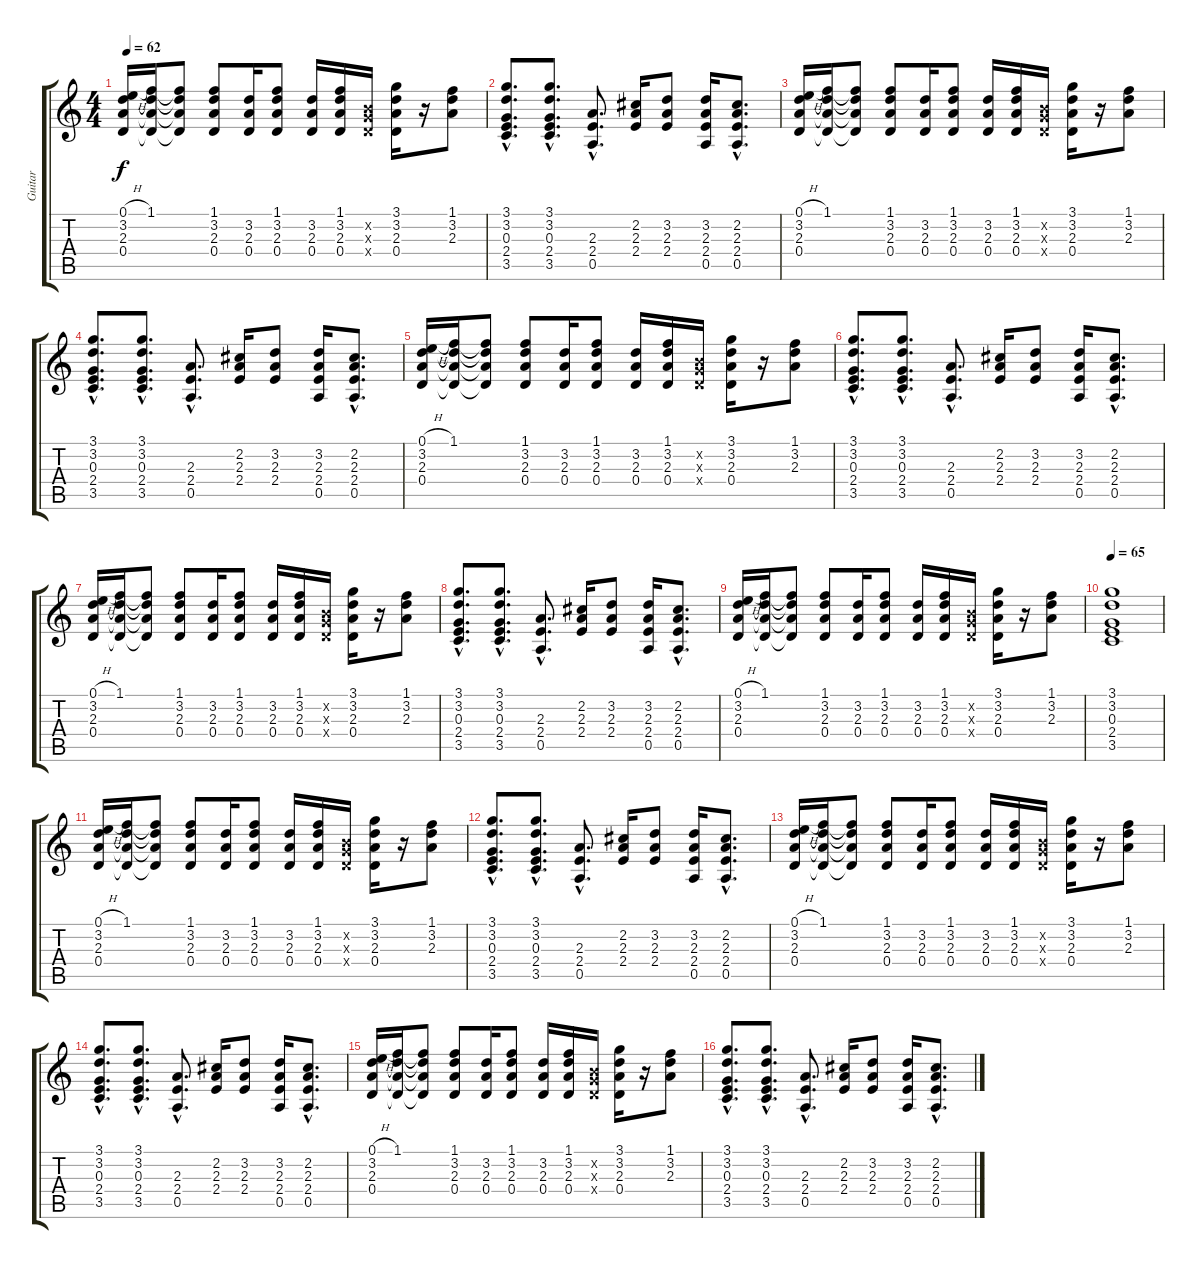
\track ("Guitar" "Guitar") {instrument electricguitarclean}
\staff {score tabs}
\tuning (E4 B3 G3 D3 A2 D2) {hide}
\ts (4 4)
\tempo 62
\clef g2
\ks c
(0.1{h} 3.2 2.3 0.4).16{dy f} (1.1 3.2{t} 2.3{t} 0.4{t}).16 (1.1{t} 3.2{t} 2.3{t} 0.4{t}).8 (1.1 3.2 2.3 0.4).8 (3.2 2.3 0.4).16 (1.1 3.2 2.3 0.4).8 (3.2 2.3 0.4).16 (1.1 3.2 2.3 0.4).16 (0.2{x} 0.3{x} 0.4{x}).16 (3.1 3.2 2.3 0.4).16 r.16 (1.1 3.2 2.3).8 |
(3.1{hac} 3.2{hac} 0.3{hac} 2.4{hac} 3.5{hac}).8{d} (3.1{hac} 3.2{hac} 0.3{hac} 2.4{hac} 3.5{hac}).8{d} (2.3{hac} 2.4{hac} 0.5{hac}).8{d} (2.2 2.3 2.4).16 (3.2 2.3 2.4).8 (3.2 2.3 2.4 0.5).16 (2.2{hac} 2.3{hac} 2.4{hac} 0.5{hac}).8{d} |
(0.1{h} 3.2 2.3 0.4).16{instrument distortionguitar} (1.1 3.2{t} 2.3{t} 0.4{t}).16 (1.1{t} 3.2{t} 2.3{t} 0.4{t}).8 (1.1 3.2 2.3 0.4).8 (3.2 2.3 0.4).16 (1.1 3.2 2.3 0.4).8 (3.2 2.3 0.4).16 (1.1 3.2 2.3 0.4).16 (0.2{x} 0.3{x} 0.4{x}).16 (3.1 3.2 2.3 0.4).16 r.16 (1.1 3.2 2.3).8 |
(3.1{hac} 3.2{hac} 0.3{hac} 2.4{hac} 3.5{hac}).8{d} (3.1{hac} 3.2{hac} 0.3{hac} 2.4{hac} 3.5{hac}).8{d} (2.3{hac} 2.4{hac} 0.5{hac}).8{d} (2.2 2.3 2.4).16 (3.2 2.3 2.4).8 (3.2 2.3 2.4 0.5).16 (2.2{hac} 2.3{hac} 2.4{hac} 0.5{hac}).8{d} |
(0.1{h} 3.2 2.3 0.4).16 (1.1 3.2{t} 2.3{t} 0.4{t}).16 (1.1{t} 3.2{t} 2.3{t} 0.4{t}).8 (1.1 3.2 2.3 0.4).8 (3.2 2.3 0.4).16 (1.1 3.2 2.3 0.4).8 (3.2 2.3 0.4).16 (1.1 3.2 2.3 0.4).16 (0.2{x} 0.3{x} 0.4{x}).16 (3.1 3.2 2.3 0.4).16 r.16 (1.1 3.2 2.3).8 |
(3.1{hac} 3.2{hac} 0.3{hac} 2.4{hac} 3.5{hac}).8{d} (3.1{hac} 3.2{hac} 0.3{hac} 2.4{hac} 3.5{hac}).8{d} (2.3{hac} 2.4{hac} 0.5{hac}).8{d} (2.2 2.3 2.4).16 (3.2 2.3 2.4).8 (3.2 2.3 2.4 0.5).16 (2.2{hac} 2.3{hac} 2.4{hac} 0.5{hac}).8{d} |
(0.1{h} 3.2 2.3 0.4).16 (1.1 3.2{t} 2.3{t} 0.4{t}).16 (1.1{t} 3.2{t} 2.3{t} 0.4{t}).8 (1.1 3.2 2.3 0.4).8 (3.2 2.3 0.4).16 (1.1 3.2 2.3 0.4).8 (3.2 2.3 0.4).16 (1.1 3.2 2.3 0.4).16 (0.2{x} 0.3{x} 0.4{x}).16 (3.1 3.2 2.3 0.4).16 r.16 (1.1 3.2 2.3).8 |
(3.1{hac} 3.2{hac} 0.3{hac} 2.4{hac} 3.5{hac}).8{d} (3.1{hac} 3.2{hac} 0.3{hac} 2.4{hac} 3.5{hac}).8{d} (2.3{hac} 2.4{hac} 0.5{hac}).8{d} (2.2 2.3 2.4).16 (3.2 2.3 2.4).8 (3.2 2.3 2.4 0.5).16 (2.2{hac} 2.3{hac} 2.4{hac} 0.5{hac}).8{d} |
(0.1{h} 3.2 2.3 0.4).16 (1.1 3.2{t} 2.3{t} 0.4{t}).16 (1.1{t} 3.2{t} 2.3{t} 0.4{t}).8 (1.1 3.2 2.3 0.4).8 (3.2 2.3 0.4).16 (1.1 3.2 2.3 0.4).8 (3.2 2.3 0.4).16 (1.1 3.2 2.3 0.4).16 (0.2{x} 0.3{x} 0.4{x}).16 (3.1 3.2 2.3 0.4).16 r.16 (1.1 3.2 2.3).8 |
\tempo 65
(3.1 3.2 0.3 2.4 3.5).1 |
(0.1{h} 3.2 2.3 0.4).16 (1.1 3.2{t} 2.3{t} 0.4{t}).16 (1.1{t} 3.2{t} 2.3{t} 0.4{t}).8 (1.1 3.2 2.3 0.4).8 (3.2 2.3 0.4).16 (1.1 3.2 2.3 0.4).8 (3.2 2.3 0.4).16 (1.1 3.2 2.3 0.4).16 (0.2{x} 0.3{x} 0.4{x}).16 (3.1 3.2 2.3 0.4).16 r.16 (1.1 3.2 2.3).8 |
(3.1{hac} 3.2{hac} 0.3{hac} 2.4{hac} 3.5{hac}).8{d} (3.1{hac} 3.2{hac} 0.3{hac} 2.4{hac} 3.5{hac}).8{d} (2.3{hac} 2.4{hac} 0.5{hac}).8{d} (2.2 2.3 2.4).16 (3.2 2.3 2.4).8 (3.2 2.3 2.4 0.5).16 (2.2{hac} 2.3{hac} 2.4{hac} 0.5{hac}).8{d} |
(0.1{h} 3.2 2.3 0.4).16 (1.1 3.2{t} 2.3{t} 0.4{t}).16 (1.1{t} 3.2{t} 2.3{t} 0.4{t}).8 (1.1 3.2 2.3 0.4).8 (3.2 2.3 0.4).16 (1.1 3.2 2.3 0.4).8 (3.2 2.3 0.4).16 (1.1 3.2 2.3 0.4).16 (0.2{x} 0.3{x} 0.4{x}).16 (3.1 3.2 2.3 0.4).16 r.16 (1.1 3.2 2.3).8 |
(3.1{hac} 3.2{hac} 0.3{hac} 2.4{hac} 3.5{hac}).8{d} (3.1{hac} 3.2{hac} 0.3{hac} 2.4{hac} 3.5{hac}).8{d} (2.3{hac} 2.4{hac} 0.5{hac}).8{d} (2.2 2.3 2.4).16 (3.2 2.3 2.4).8 (3.2 2.3 2.4 0.5).16 (2.2{hac} 2.3{hac} 2.4{hac} 0.5{hac}).8{d} |
(0.1{h} 3.2 2.3 0.4).16 (1.1 3.2{t} 2.3{t} 0.4{t}).16 (1.1{t} 3.2{t} 2.3{t} 0.4{t}).8 (1.1 3.2 2.3 0.4).8 (3.2 2.3 0.4).16 (1.1 3.2 2.3 0.4).8 (3.2 2.3 0.4).16 (1.1 3.2 2.3 0.4).16 (0.2{x} 0.3{x} 0.4{x}).16 (3.1 3.2 2.3 0.4).16 r.16 (1.1 3.2 2.3).8 |
(3.1{hac} 3.2{hac} 0.3{hac} 2.4{hac} 3.5{hac}).8{d} (3.1{hac} 3.2{hac} 0.3{hac} 2.4{hac} 3.5{hac}).8{d} (2.3{hac} 2.4{hac} 0.5{hac}).8{d} (2.2 2.3 2.4).16 (3.2 2.3 2.4).8 (3.2 2.3 2.4 0.5).16 (2.2{hac} 2.3{hac} 2.4{hac} 0.5{hac}).8{d}
